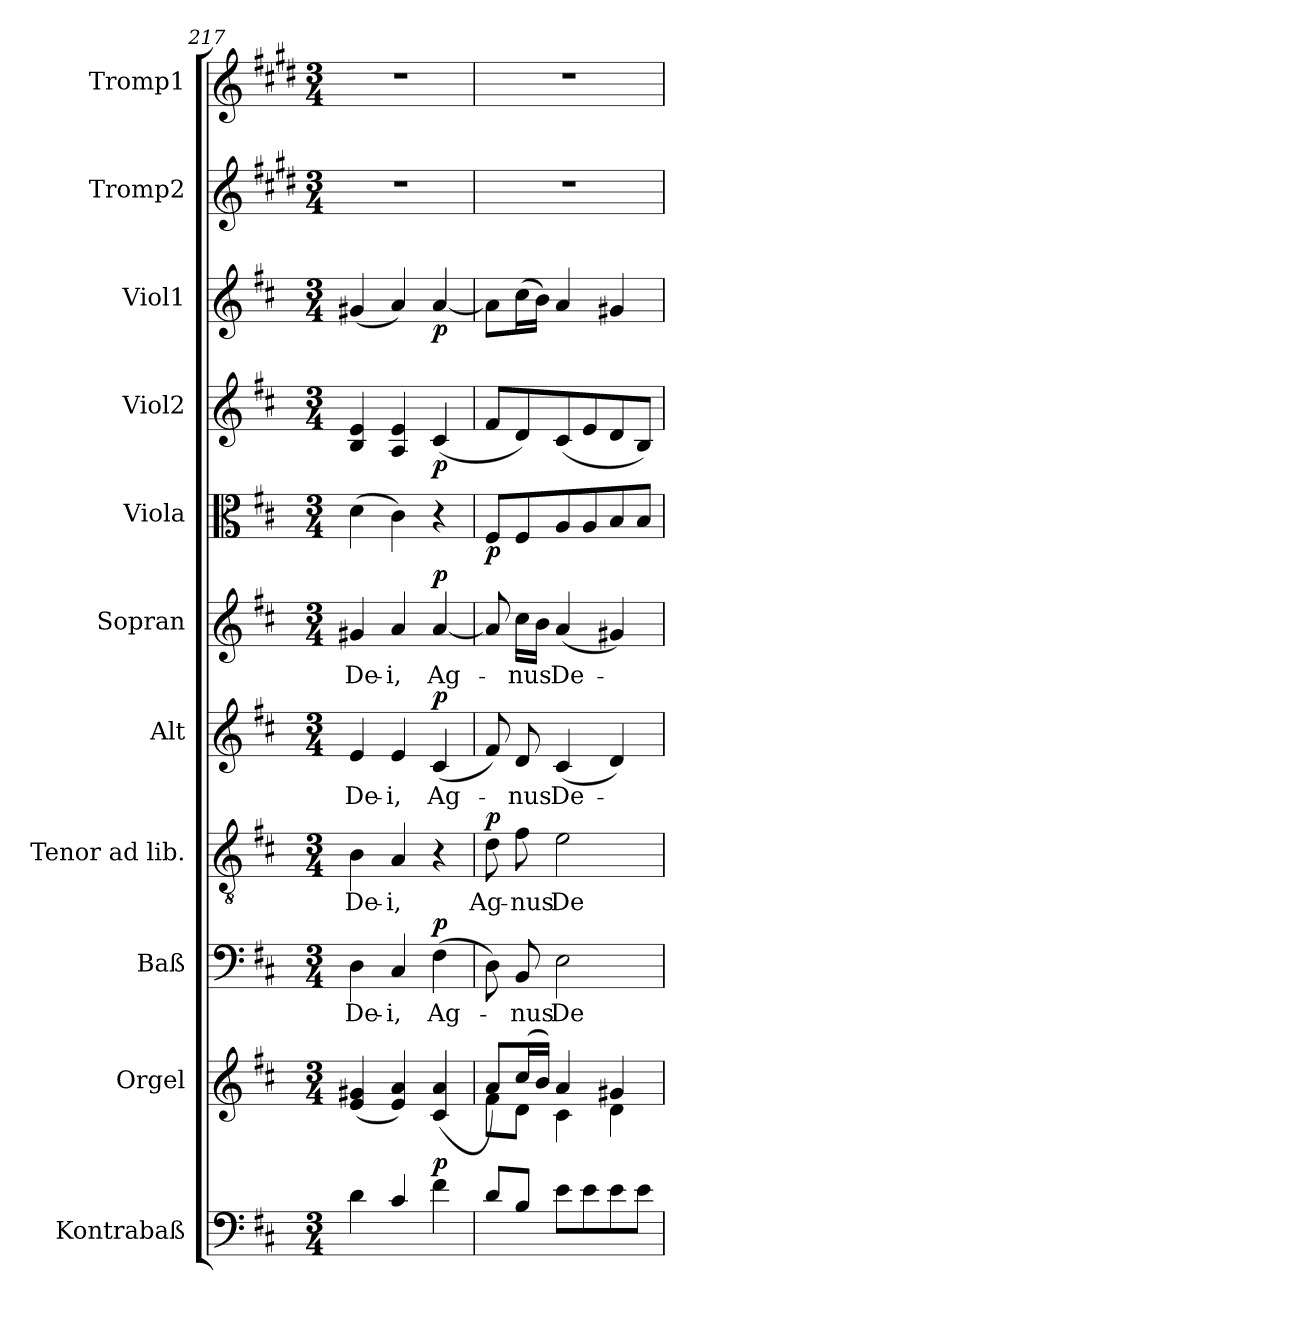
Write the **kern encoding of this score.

**kern	**dynam	**kern	**kern	**text	**dynam	**kern	**text	**dynam	**kern	**text	**dynam	**kern	**text	**dynam	**kern	**dynam	**kern	**dynam	**kern	**dynam	**kern	**kern
*part11	*part11	*part10	*part9	*part9	*part9	*part8	*part8	*part8	*part7	*part7	*part7	*part6	*part6	*part6	*part5	*part5	*part4	*part4	*part3	*part3	*part2	*part1
*staff11	*staff11	*staff10	*staff9	*staff9	*staff9	*staff8	*staff8	*staff8	*staff7	*staff7	*staff7	*staff6	*staff6	*staff6	*staff5	*staff5	*staff4	*staff4	*staff3	*staff3	*staff2	*staff1
*I"Kontrabaß	*	*I"Orgel	*I"Baß	*	*	*I"Tenor ad lib.	*	*	*I"Alt	*	*	*I"Sopran	*	*	*I"Viola	*	*I"Viol2	*	*I"Viol1	*	*I"Tromp2	*I"Tromp1
*	*	*	*	*	*	*	*	*	*	*	*	*	*	*	*I'Vla	*	*	*	*	*	*	*
*clefF4	*	*clefG2	*clefF4	*	*	*clefGv2	*	*	*clefG2	*	*	*clefG2	*	*	*clefC3	*	*clefG2	*	*clefG2	*	*clefG2	*clefG2
*ITrd7c12	*	*	*	*	*	*	*	*	*	*	*	*	*	*	*	*	*	*	*	*	*ITrd1c2	*ITrd1c2
*k[f#c#]	*	*k[f#c#]	*k[f#c#]	*	*	*k[f#c#]	*	*	*k[f#c#]	*	*	*k[f#c#]	*	*	*k[f#c#]	*	*k[f#c#]	*	*k[f#c#]	*	*k[f#c#]	*k[f#c#]
*D:	*	*D:	*D:	*	*	*D:	*	*	*D:	*	*	*D:	*	*	*D:	*	*D:	*	*D:	*	*D:	*D:
*M3/4	*	*M3/4	*M3/4	*	*	*M3/4	*	*	*M3/4	*	*	*M3/4	*	*	*M3/4	*	*M3/4	*	*M3/4	*	*M3/4	*M3/4
=217	=217	=217	=217	=217	=217	=217	=217	=217	=217	=217	=217	=217	=217	=217	=217	=217	=217	=217	=217	=217	=217	=217
!	!	!	!	!LO:LY:b	!	!	!LO:LY:b	!	!	!LO:LY:b	!	!	!LO:LY:b	!	!	!	!	!	!	!	!	!
4D\	.	(4e/ 4g#X/	4D\	De-	.	4B\	De-	.	4e/	De-	.	4g#X/	De-	.	(>4d\	.	4B/ 4e/	.	(<4g#X/	.	2.r	2.r
!	!	!	!	!LO:LY:b	!	!	!LO:LY:b	!	!	!LO:LY:b	!	!	!LO:LY:b	!	!	!	!	!	!	!	!	!
4C#/	.	4e/ 4a/)	4C#/	-i,	.	4A/	-i,	.	4e/	-i,	.	4a/	-i,	.	4c#\)	.	4A/ 4e/	.	4a/)	.	.	.
!	!LO:DY:a	!	!	!LO:LY:b	!LO:DY:a	!	!	!	!	!LO:LY:b	!LO:DY:a	!	!LO:LY:b	!LO:DY:a	!	!	!	!LO:DY:b	!	!LO:DY:b	!	!
4F#\	p	(4c#/ 4a/	(>4F#\	Ag-	p	4r	.	.	(<4c#/	Ag-	p	[4a/	Ag-	p	4r	.	(<4c#/	p	[4a/	p	.	.
=218	=218	=218	=218	=218	=218	=218	=218	=218	=218	=218	=218	=218	=218	=218	=218	=218	=218	=218	=218	=218	=218	=218
*	*	*^	*	*	*	*	*	*	*	*	*	*	*	*	*	*	*	*	*	*	*	*
!	!	!	!	!	!	!	!	!LO:LY:b	!LO:DY:a	!	!	!	!	!	!	!	!LO:DY:b	!	!	!	!	!	!
8D/L	.	8a/L)	8f#\L	8D\)	.	.	8d\	Ag-	p	8f#/)	.	.	8a/]	.	.	8F#/L	p	8f#/L	.	8a\L]	.	2.r	2.r
!	!	!	!	!	!LO:LY:b	!	!	!LO:LY:b	!	!	!LO:LY:b	!	!	!LO:LY:b	!	!	!	!	!	!	!	!	!
8BB/J	.	(>16cc#/L	8d\J	8BB/	-nus	.	8f#\	-nus	.	8d/	-nus	.	16cc#\LL	-nus	.	8F#/	.	8d/)	.	(>16cc#\L	.	.	.
.	.	16b/JJ)	.	.	.	.	.	.	.	.	.	.	16b\JJ	.	.	.	.	.	.	16b\JJ)	.	.	.
!	!	!	!	!	!LO:LY:b	!	!	!LO:LY:b	!	!	!LO:LY:b	!	!	!LO:LY:b	!	!	!	!	!	!	!	!	!
8E\L	.	4a/	4c#\	2E\	De-	.	2e\	De-	.	(<4c#/	De-	.	(<4a/	De-	.	8A/	.	(<8c#/	.	4a/	.	.	.
8E\	.	.	.	.	.	.	.	.	.	.	.	.	.	.	.	8A/	.	8e/	.	.	.	.	.
8E\	.	4g#X/	4d\	.	.	.	.	.	.	4d/)	.	.	4g#X/)	.	.	8B/	.	8d/	.	4g#X/	.	.	.
8E\J	.	.	.	.	.	.	.	.	.	.	.	.	.	.	.	8B/J	.	8B/J)	.	.	.	.	.
*	*	*v	*v	*	*	*	*	*	*	*	*	*	*	*	*	*	*	*	*	*	*	*	*
=	=	=	=	=	=	=	=	=	=	=	=	=	=	=	=	=	=	=	=	=	=	=
*-	*-	*-	*-	*-	*-	*-	*-	*-	*-	*-	*-	*-	*-	*-	*-	*-	*-	*-	*-	*-	*-	*-
